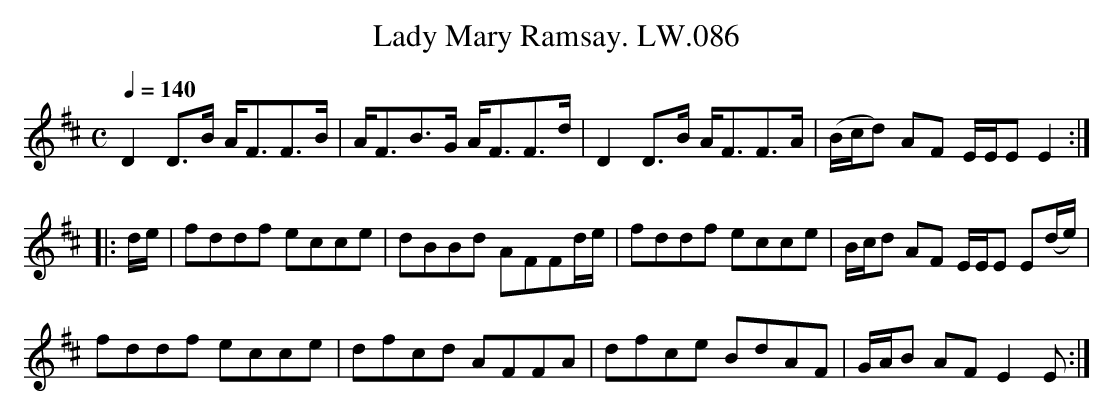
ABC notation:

X:1
T:Lady Mary Ramsay. LW.086
M:C
L:1/8
Q:1/4=140
K:D
D2 D>B A<FF>B | A<FB>G A<FF>d | D2 D>B A<FF>A | (B/c/d) AF E/E/E E2:|
|: d/e/ | fddf ecce | dBBd AFFd/e/ | fddf ecce | B/c/d AF E/E/E E(d/e/) |
fddf ecce | dfcd AFFA | dfce BdAF | G/A/B AF E2E:|
